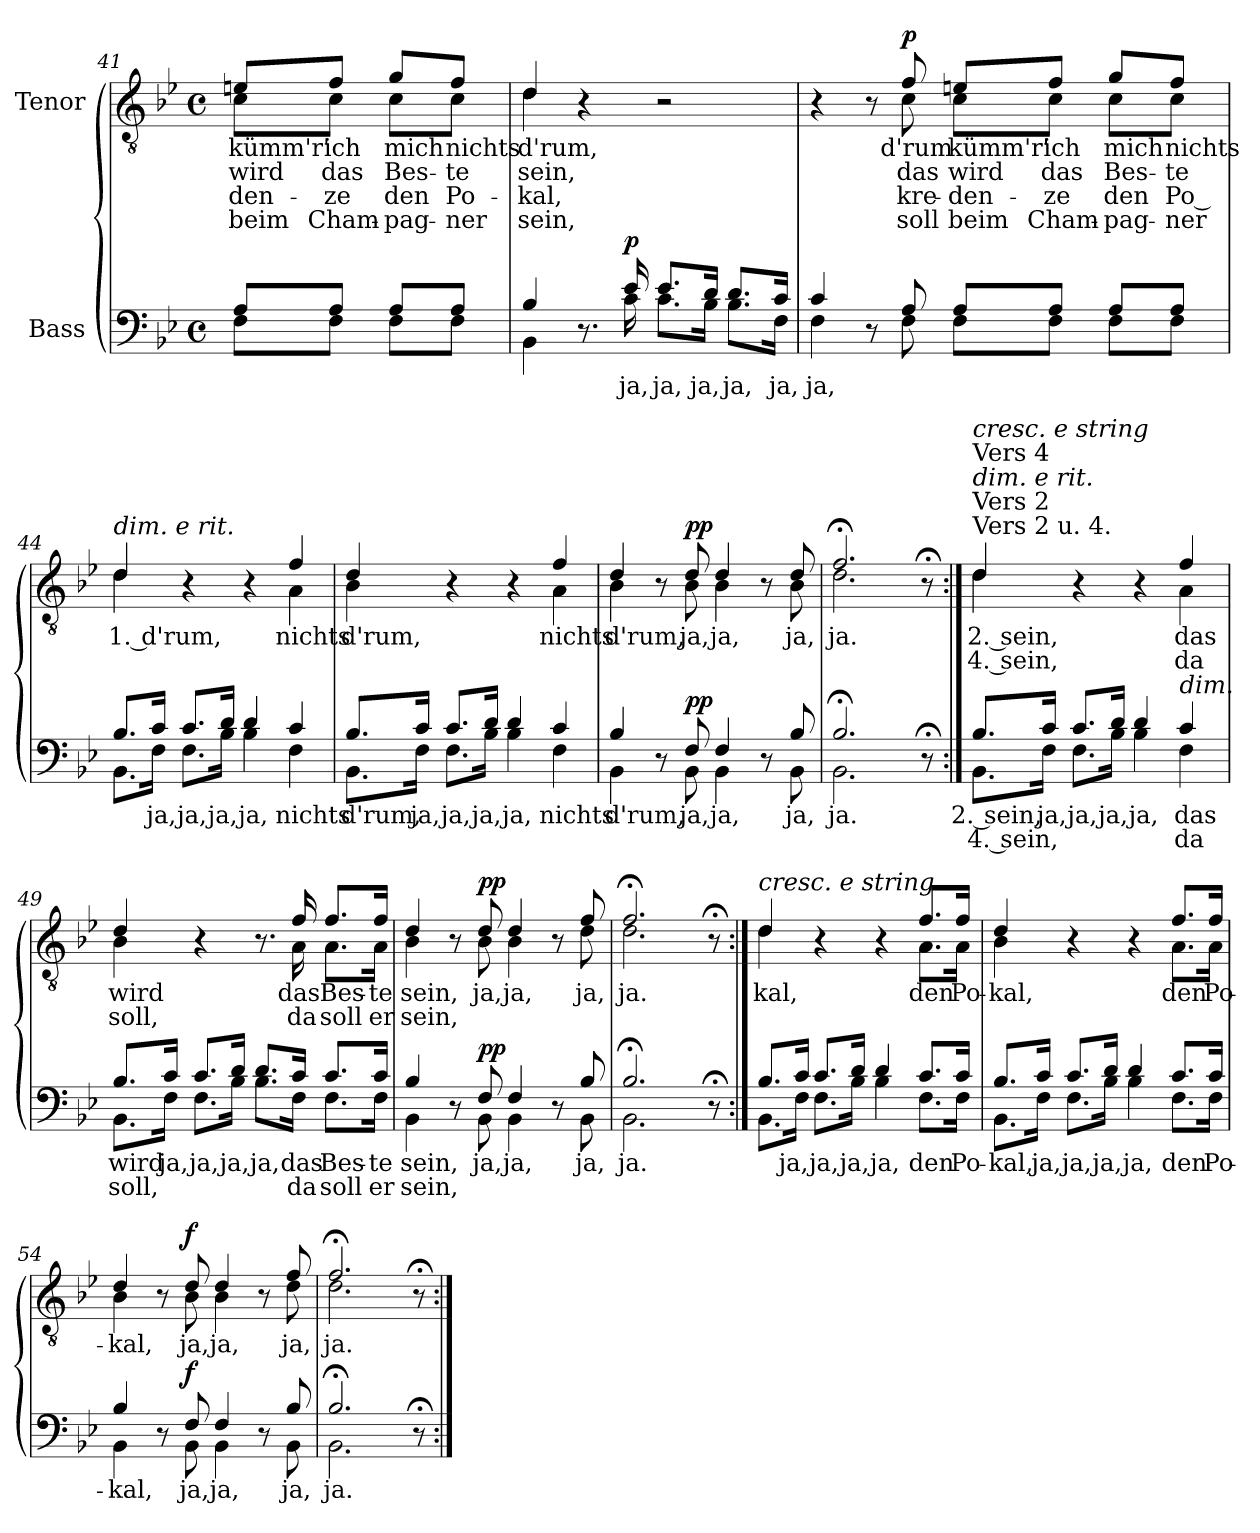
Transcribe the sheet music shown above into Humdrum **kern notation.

**kern	**text	**text	**dynam	**kern	**text	**text	**text	**text	**dynam
*part2	*part2	*part2	*part2	*part1	*part1	*part1	*part1	*part1	*part1
*staff2	*staff2	*staff2	*staff2	*staff1	*staff1	*staff1	*staff1	*staff1	*staff1
*I"Bass	*	*	*	*I"Tenor	*	*	*	*	*
!!LO:PB:g=z
*clefF4	*	*	*	*clefGv2	*	*	*	*	*
*k[b-e-]	*	*	*	*k[b-e-]	*	*	*	*	*
*M4/4	*	*	*	*M4/4	*	*	*	*	*
*met(c)	*	*	*	*met(c)	*	*	*	*	*
=41X7	=41X7	=41X7	=41X7	=41X7	=41X7	=41X7	=41X7	=41X7	=41X7
*^	*	*	*	*	*	*	*	*	*
!	!	!	!	!	!	!LO:LY:b	!LO:LY:b	!LO:LY:b	!LO:LY:b	!
*	*	*	*	*	*^	*	*	*	*	*
8A/L	8F\L	.	.	.	8en/L	8c\L	kümm'r'	wird	-den-	beim	.
!	!	!	!	!	!	!	!LO:LY:b	!LO:LY:b	!LO:LY:b	!LO:LY:b	!
8A/J	8F\J	.	.	.	8f/J	8c\J	ich	das	-ze	Cham-	.
!	!	!	!	!	!	!	!LO:LY:b	!LO:LY:b	!LO:LY:b	!LO:LY:b	!
8A/L	8F\L	.	.	.	8g/L	8c\L	mich	Bes-	den	-pag-	.
!	!	!	!	!	!	!	!LO:LY:b	!LO:LY:b	!LO:LY:b	!LO:LY:b	!
8A/J	8F\J	.	.	.	8f/J	8c\J	nichts	-te	Po-	-ner	.
=42	=42	=42	=42	=42	=42	=42	=42	=42	=42	=42	=42
!	!	!	!	!	!	!	!LO:LY:b	!LO:LY:b	!LO:LY:b	!LO:LY:b	!
4B-/	4BB-\	.	.	.	4d/	4d\	d'rum,	sein,	-kal,	sein,	.
8.r	8.ryy	.	.	.	4r	4ryy	.	.	.	.	.
!	!	!LO:LY:b	!	!LO:DY:a	!	!	!	!	!	!	!
16e-/	16c\	ja,	.	p	.	.	.	.	.	.	.
!	!	!LO:LY:b	!	!	!	!	!	!	!	!	!
8.e-/L	8.c\L	ja,	.	.	2r	2ryy	.	.	.	.	.
!	!	!LO:LY:b	!	!	!	!	!	!	!	!	!
16d/Jk	16B-\Jk	ja,	.	.	.	.	.	.	.	.	.
!	!	!LO:LY:b	!	!	!	!	!	!	!	!	!
8.d/L	8.B-\L	ja,	.	.	.	.	.	.	.	.	.
!	!	!LO:LY:b	!	!	!	!	!	!	!	!	!
16c/Jk	16F\Jk	ja,	.	.	.	.	.	.	.	.	.
=43	=43	=43	=43	=43	=43	=43	=43	=43	=43	=43	=43
!	!	!LO:LY:b	!	!	!	!	!	!	!	!	!
4c/	4F\	ja,	.	.	4r	4ryy	.	.	.	.	.
8r	8ryy	.	.	.	8r	8ryy	.	.	.	.	.
!	!	!	!	!	!	!	!LO:LY:b	!LO:LY:b	!LO:LY:b	!LO:LY:b	!LO:DY:a
8A/	8F\	.	.	.	8f/	8c\	d'rum	das	kre-	soll	p
!	!	!	!	!	!	!	!LO:LY:b	!LO:LY:b	!LO:LY:b	!LO:LY:b	!
8A/L	8F\L	.	.	.	8en/L	8c\L	kümm'r'	wird	-den-	beim	.
!	!	!	!	!	!	!	!LO:LY:b	!LO:LY:b	!LO:LY:b	!LO:LY:b	!
8A/J	8F\J	.	.	.	8f/J	8c\J	ich	das	-ze	Cham-	.
!	!	!	!	!	!	!	!LO:LY:b	!LO:LY:b	!LO:LY:b	!LO:LY:b	!
8A/L	8F\L	.	.	.	8g/L	8c\L	mich	Bes-	den	-pag-	.
!	!	!	!	!	!	!	!LO:LY:b	!LO:LY:b	!LO:LY:b	!LO:LY:b	!
8A/J	8F\J	.	.	.	8f/J	8c\J	nichts	-te	Po --	-ner	.
!!LO:LB:g=z	!!
=44	=44	=44	=44	=44	=44	=44	=44	=44	=44	=44	=44
!	!	!	!	!	!LO:TX:a:i:t=dim. e rit.	!	!	!	!	!	!
!	!	!	!	!	!	!	!LO:LY:b	!	!	!	!
8.B-/L	8.BB-\L	.	.	.	4d/	4d\	1. d'rum,	.	.	.	.
!	!	!LO:LY:b	!	!	!	!	!	!	!	!	!
16c/Jk	16F\Jk	ja,	.	.	.	.	.	.	.	.	.
!	!	!LO:LY:b	!	!	!	!	!	!	!	!	!
8.c/L	8.F\L	ja,	.	.	4r	4ryy	.	.	.	.	.
!	!	!LO:LY:b	!	!	!	!	!	!	!	!	!
16d/Jk	16B-\Jk	ja,	.	.	.	.	.	.	.	.	.
!	!	!LO:LY:b	!	!	!	!	!	!	!	!	!
4d/	4B-\	ja,	.	.	4r	4ryy	.	.	.	.	.
!	!	!LO:LY:b	!	!	!	!	!LO:LY:b	!	!	!	!
4c/	4F\	nichts	.	.	4f/	4A\	nichts	.	.	.	.
=45	=45	=45	=45	=45	=45	=45	=45	=45	=45	=45	=45
!	!	!LO:LY:b	!	!	!	!	!LO:LY:b	!	!	!	!
8.B-/L	8.BB-\L	d'rum,	.	.	4d/	4B-\	d'rum,	.	.	.	.
!	!	!LO:LY:b	!	!	!	!	!	!	!	!	!
16c/Jk	16F\Jk	ja,	.	.	.	.	.	.	.	.	.
!	!	!LO:LY:b	!	!	!	!	!	!	!	!	!
8.c/L	8.F\L	ja,	.	.	4r	4ryy	.	.	.	.	.
!	!	!LO:LY:b	!	!	!	!	!	!	!	!	!
16d/Jk	16B-\Jk	ja,	.	.	.	.	.	.	.	.	.
!	!	!LO:LY:b	!	!	!	!	!	!	!	!	!
4d/	4B-\	ja,	.	.	4r	4ryy	.	.	.	.	.
!	!	!LO:LY:b	!	!	!	!	!LO:LY:b	!	!	!	!
4c/	4F\	nichts	.	.	4f/	4A\	nichts	.	.	.	.
=46	=46	=46	=46	=46	=46	=46	=46	=46	=46	=46	=46
!	!	!LO:LY:b	!	!	!	!	!LO:LY:b	!	!	!	!
4B-/	4BB-\	d'rum,	.	.	4d/	4B-\	d'rum,	.	.	.	.
8r	8ryy	.	.	.	8r	8ryy	.	.	.	.	.
!	!	!LO:LY:b	!	!LO:DY:a	!	!	!LO:LY:b	!	!	!	!LO:DY:a
8F/	8BB-\	ja,	.	pp	8d/	8B-\	ja,	.	.	.	pp
!	!	!LO:LY:b	!	!	!	!	!LO:LY:b	!	!	!	!
4F/	4BB-\	ja,	.	.	4d/	4B-\	ja,	.	.	.	.
8r	8ryy	.	.	.	8r	8ryy	.	.	.	.	.
!	!	!LO:LY:b	!	!	!	!	!LO:LY:b	!	!	!	!
8B-/	8BB-\	ja,	.	.	8d/	8B-\	ja,	.	.	.	.
=47	=47	=47	=47	=47	=47	=47	=47	=47	=47	=47	=47
!	!	!LO:LY:b	!	!	!	!	!LO:LY:b	!	!	!	!
2.B-;</	2.BB-\	ja.	.	.	2.f;</	2.d\	ja.	.	.	.	.
8r;<	8ryy	.	.	.	8r;<	8ryy	.	.	.	.	.
!!LO:LB:g=z	!!
=48:|!	=48:|!	=48:|!	=48:|!	=48:|!	=48:|!	=48:|!	=48:|!	=48:|!	=48:|!	=48:|!	=48:|!
!	!	!	!	!	!LO:TX:a:t=Vers 2 u. 4.	!	!	!	!	!	!
!	!	!	!	!	!LO:TX:a:t=Vers 2	!	!	!	!	!	!
!	!	!	!	!	!LO:TX:a:i:t=dim. e rit.	!	!	!	!	!	!
!	!	!	!	!	!LO:TX:a:t=Vers 4	!	!	!	!	!	!
!	!	!	!	!	!LO:TX:a:i:t=cresc. e string	!	!	!	!	!	!
!	!	!LO:LY:b	!LO:LY:b	!	!	!	!LO:LY:b	!LO:LY:b	!	!	!
8.B-/L	8.BB-\L	2. sein,	4. sein,	.	4d/	4d\	2. sein,	4. sein,	.	.	.
!	!	!LO:LY:b	!	!	!	!	!	!	!	!	!
16c/Jk	16F\Jk	ja,	.	.	.	.	.	.	.	.	.
!	!	!LO:LY:b	!	!	!	!	!	!	!	!	!
8.c/L	8.F\L	ja,	.	.	4r	4ryy	.	.	.	.	.
!	!	!LO:LY:b	!	!	!	!	!	!	!	!	!
16d/Jk	16B-\Jk	ja,	.	.	.	.	.	.	.	.	.
!	!	!LO:LY:b	!	!	!	!	!	!	!	!	!
4d/	4B-\	ja,	.	.	4r	4ryy	.	.	.	.	.
!LO:TX:a:i:t=dim.	!	!	!	!	!	!	!	!	!	!	!
!	!	!LO:LY:b	!LO:LY:b	!	!	!	!LO:LY:b	!LO:LY:b	!	!	!
4c/	4F\	das	da	.	4f/	4A\	das	da	.	.	.
=49	=49	=49	=49	=49	=49	=49	=49	=49	=49	=49	=49
!	!	!LO:LY:b	!LO:LY:b	!	!	!	!LO:LY:b	!LO:LY:b	!	!	!
8.B-/L	8.BB-\L	wird	soll,	.	4d/	4B-\	wird	soll,	.	.	.
!	!	!LO:LY:b	!	!	!	!	!	!	!	!	!
16c/Jk	16F\Jk	ja,	.	.	.	.	.	.	.	.	.
!	!	!LO:LY:b	!	!	!	!	!	!	!	!	!
8.c/L	8.F\L	ja,	.	.	4r	4ryy	.	.	.	.	.
!	!	!LO:LY:b	!	!	!	!	!	!	!	!	!
16d/Jk	16B-\Jk	ja,	.	.	.	.	.	.	.	.	.
!	!	!LO:LY:b	!	!	!	!	!	!	!	!	!
8.d/L	8.B-\L	ja,	.	.	8.r	8.ryy	.	.	.	.	.
!	!	!LO:LY:b	!LO:LY:b	!	!	!	!LO:LY:b	!LO:LY:b	!	!	!
16c/Jk	16F\Jk	das	da	.	16f/	16A\	das	da	.	.	.
!	!	!LO:LY:b	!LO:LY:b	!	!	!	!LO:LY:b	!LO:LY:b	!	!	!
8.c/L	8.F\L	Bes-	soll	.	8.f/L	8.A\L	Bes-	soll	.	.	.
!	!	!LO:LY:b	!LO:LY:b	!	!	!	!LO:LY:b	!LO:LY:b	!	!	!
16c/Jk	16F\Jk	-te	er	.	16f/Jk	16A\Jk	-te	er	.	.	.
=50	=50	=50	=50	=50	=50	=50	=50	=50	=50	=50	=50
!	!	!LO:LY:b	!LO:LY:b	!	!	!	!LO:LY:b	!LO:LY:b	!	!	!
4B-/	4BB-\	sein,	sein,	.	4d/	4B-\	sein,	sein,	.	.	.
8r	8ryy	.	.	.	8r	8ryy	.	.	.	.	.
!	!	!LO:LY:b	!	!LO:DY:a	!	!	!LO:LY:b	!	!	!	!LO:DY:a
8F/	8BB-\	ja,	.	pp	8d/	8B-\	ja,	.	.	.	pp
!	!	!LO:LY:b	!	!	!	!	!LO:LY:b	!	!	!	!
4F/	4BB-\	ja,	.	.	4d/	4B-\	ja,	.	.	.	.
8r	8ryy	.	.	.	8r	8ryy	.	.	.	.	.
!	!	!LO:LY:b	!	!	!	!	!LO:LY:b	!	!	!	!
8B-/	8BB-\	ja,	.	.	8f/	8d\	ja,	.	.	.	.
=51	=51	=51	=51	=51	=51	=51	=51	=51	=51	=51	=51
!	!	!LO:LY:b	!	!	!	!	!LO:LY:b	!	!	!	!
2.B-;</	2.BB-\	ja.	.	.	2.f;</	2.d\	ja.	.	.	.	.
8r;<	8ryy	.	.	.	8r;<	8ryy	.	.	.	.	.
!!LO:LB:g=z	!!
=52:|!	=52:|!	=52:|!	=52:|!	=52:|!	=52:|!	=52:|!	=52:|!	=52:|!	=52:|!	=52:|!	=52:|!
!	!	!	!	!	!LO:TX:a:i:t=cresc. e string	!	!	!	!	!	!
!	!	!	!	!	!	!	!LO:LY:b	!	!	!	!
8.B-/L	8.BB-\L	.	.	.	4d/	4d\	kal,	.	.	.	.
!	!	!LO:LY:b	!	!	!	!	!	!	!	!	!
16c/Jk	16F\Jk	ja,	.	.	.	.	.	.	.	.	.
!	!	!LO:LY:b	!	!	!	!	!	!	!	!	!
8.c/L	8.F\L	ja,	.	.	4r	4ryy	.	.	.	.	.
!	!	!LO:LY:b	!	!	!	!	!	!	!	!	!
16d/Jk	16B-\Jk	ja,	.	.	.	.	.	.	.	.	.
!	!	!LO:LY:b	!	!	!	!	!	!	!	!	!
4d/	4B-\	ja,	.	.	4r	4ryy	.	.	.	.	.
!	!	!LO:LY:b	!	!	!	!	!LO:LY:b	!	!	!	!
8.c/L	8.F\L	den	.	.	8.f/L	8.A\L	den	.	.	.	.
!	!	!LO:LY:b	!	!	!	!	!LO:LY:b	!	!	!	!
16c/Jk	16F\Jk	Po-	.	.	16f/Jk	16A\Jk	Po-	.	.	.	.
=53	=53	=53	=53	=53	=53	=53	=53	=53	=53	=53	=53
!	!	!LO:LY:b	!	!	!	!	!LO:LY:b	!	!	!	!
8.B-/L	8.BB-\L	-kal,	.	.	4d/	4B-\	-kal,	.	.	.	.
!	!	!LO:LY:b	!	!	!	!	!	!	!	!	!
16c/Jk	16F\Jk	ja,	.	.	.	.	.	.	.	.	.
!	!	!LO:LY:b	!	!	!	!	!	!	!	!	!
8.c/L	8.F\L	ja,	.	.	4r	4ryy	.	.	.	.	.
!	!	!LO:LY:b	!	!	!	!	!	!	!	!	!
16d/Jk	16B-\Jk	ja,	.	.	.	.	.	.	.	.	.
!	!	!LO:LY:b	!	!	!	!	!	!	!	!	!
4d/	4B-\	ja,	.	.	4r	4ryy	.	.	.	.	.
!	!	!LO:LY:b	!	!	!	!	!LO:LY:b	!	!	!	!
8.c/L	8.F\L	den	.	.	8.f/L	8.A\L	den	.	.	.	.
!	!	!LO:LY:b	!	!	!	!	!LO:LY:b	!	!	!	!
16c/Jk	16F\Jk	Po-	.	.	16f/Jk	16A\Jk	Po-	.	.	.	.
=54	=54	=54	=54	=54	=54	=54	=54	=54	=54	=54	=54
!	!	!LO:LY:b	!	!	!	!	!LO:LY:b	!	!	!	!
4B-/	4BB-\	-kal,	.	.	4d/	4B-\	-kal,	.	.	.	.
8r	8ryy	.	.	.	8r	8ryy	.	.	.	.	.
!	!	!LO:LY:b	!	!LO:DY:a	!	!	!LO:LY:b	!	!	!	!LO:DY:a
8F/	8BB-\	ja,	.	f	8d/	8B-\	ja,	.	.	.	f
!	!	!LO:LY:b	!	!	!	!	!LO:LY:b	!	!	!	!
4F/	4BB-\	ja,	.	.	4d/	4B-\	ja,	.	.	.	.
8r	8ryy	.	.	.	8r	8ryy	.	.	.	.	.
!	!	!LO:LY:b	!	!	!	!	!LO:LY:b	!	!	!	!
8B-/	8BB-\	ja,	.	.	8f/	8d\	ja,	.	.	.	.
=55	=55	=55	=55	=55	=55	=55	=55	=55	=55	=55	=55
!	!	!LO:LY:b	!	!	!	!	!LO:LY:b	!	!	!	!
2.B-;</	2.BB-\	ja.	.	.	2.f;</	2.d\	ja.	.	.	.	.
8r;<	8ryy	.	.	.	8r;<	8ryy	.	.	.	.	.
*v	*v	*	*	*	*	*	*	*	*	*	*
*	*	*	*	*v	*v	*	*	*	*	*
=:|!	=:|!	=:|!	=:|!	=:|!	=:|!	=:|!	=:|!	=:|!	=:|!
*-	*-	*-	*-	*-	*-	*-	*-	*-	*-
